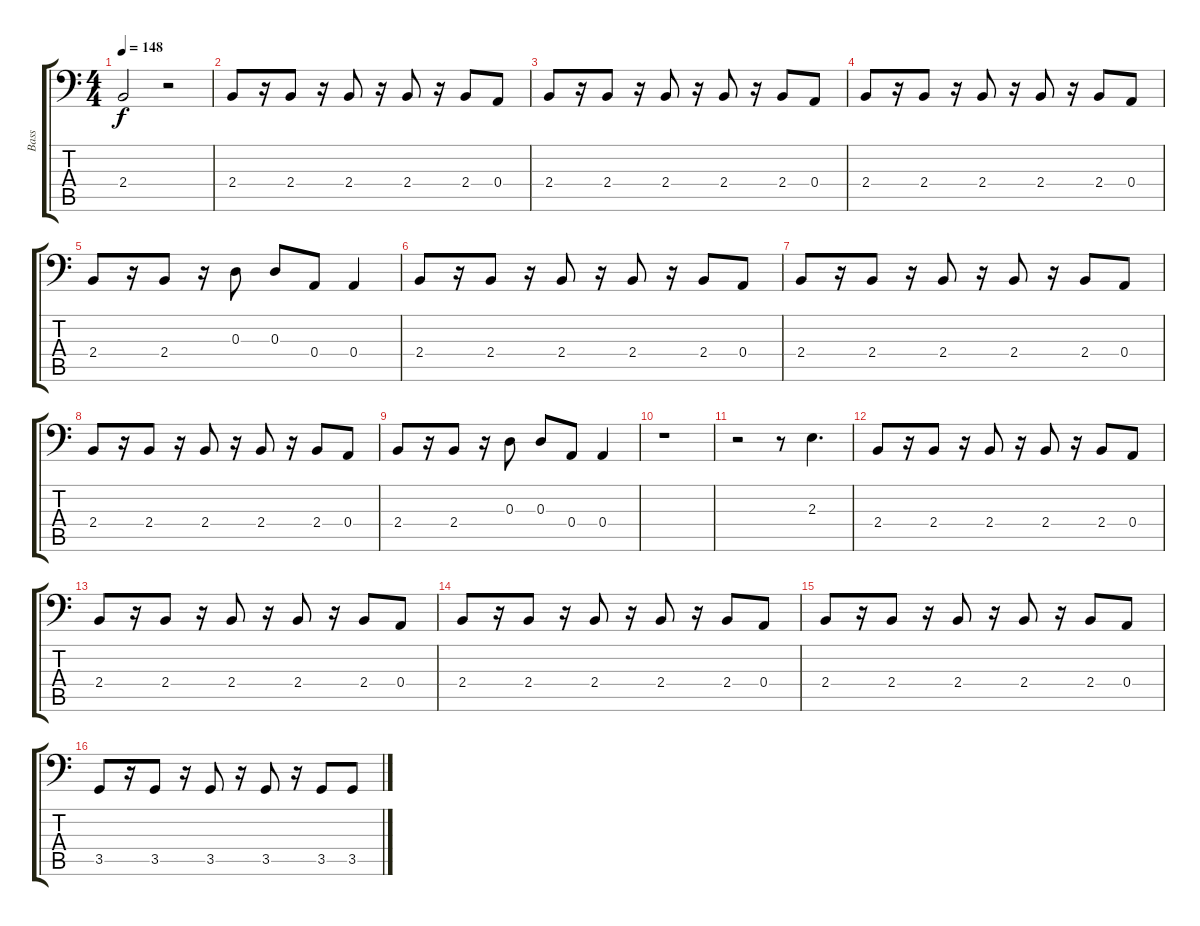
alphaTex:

\track ("Bass" "Bass") {instrument fretlessbass}
\staff {score tabs}
\tuning (C3 G2 D2 A1 E1 B0) {hide}
\ts (4 4)
\tempo 148
\clef f4
\ks c
2.4{t}.2{dy f} r.2 |
2.4.8 r.16 2.4.8 r.16 2.4.8 r.16 2.4.8 r.16 2.4.8 0.4.8 |
2.4.8 r.16 2.4.8 r.16 2.4.8 r.16 2.4.8 r.16 2.4.8 0.4.8 |
2.4.8 r.16 2.4.8 r.16 2.4.8 r.16 2.4.8 r.16 2.4.8 0.4.8 |
2.4.8 r.16 2.4.8 r.16 0.3.8 0.3.8 0.4.8 0.4.4 |
2.4.8 r.16 2.4.8 r.16 2.4.8 r.16 2.4.8 r.16 2.4.8 0.4.8 |
2.4.8 r.16 2.4.8 r.16 2.4.8 r.16 2.4.8 r.16 2.4.8 0.4.8 |
2.4.8 r.16 2.4.8 r.16 2.4.8 r.16 2.4.8 r.16 2.4.8 0.4.8 |
2.4.8 r.16 2.4.8 r.16 0.3.8 0.3.8 0.4.8 0.4.4 |
r.1 |
r.2 r.8 2.3.4{d} |
2.4.8 r.16 2.4.8 r.16 2.4.8 r.16 2.4.8 r.16 2.4.8 0.4.8 |
2.4.8 r.16 2.4.8 r.16 2.4.8 r.16 2.4.8 r.16 2.4.8 0.4.8 |
2.4.8 r.16 2.4.8 r.16 2.4.8 r.16 2.4.8 r.16 2.4.8 0.4.8 |
2.4.8 r.16 2.4.8 r.16 2.4.8 r.16 2.4.8 r.16 2.4.8 0.4.8 |
3.5.8 r.16 3.5.8 r.16 3.5.8 r.16 3.5.8 r.16 3.5.8 3.5.8
